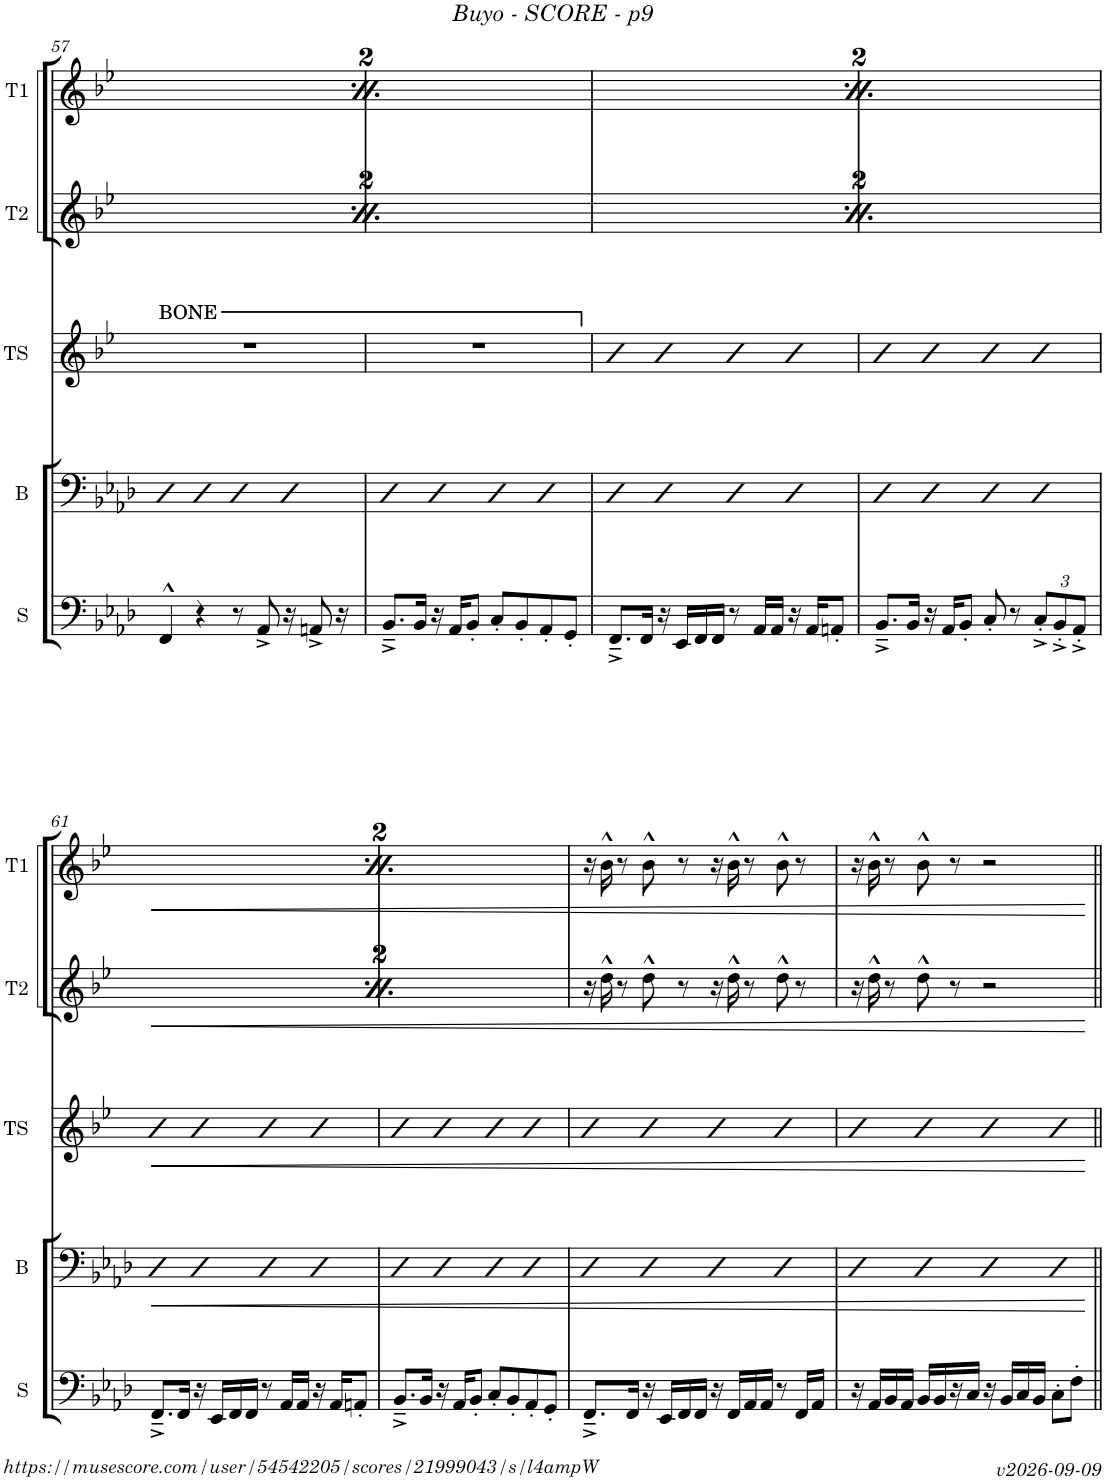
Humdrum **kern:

**kern	**kern	**dynam	**kern	**dynam	**kern	**kern
*part5	*part4	*part4	*part3	*part3	*part2	*part1
*staff5	*staff4	*staff4	*staff3	*staff3	*staff2	*staff1
*I"Sousa	*I"Trombone	*	*I"Tenor Sax	*	*I"Trumpet 2	*I"Trumpet 1
*I'S	*	*	*I'TS	*	*I'T2	*I'T1
!!LO:PB:g=z
*clefF4	*clefF4	*	*clefG2	*	*clefG2	*clefG2
*	*	*	*Trd8c14	*	*Trd1c2	*Trd1c2
*k[b-e-a-d-]	*k[b-e-a-d-]	*	*k[b-e-]	*	*k[b-e-]	*k[b-e-]
*M4/4	*M4/4	*	*M4/4	*	*M4/4	*M4/4
=57	=57	=57	=57	=57	=57	=57
!	!	!	!LO:TX:a:t=BONE	!	!	!
!	!	!	!LO:TX:a:t=BONE	!	!	!
4FF^^/	4D-	.	1r	.	16r	16r
.	.	.	.	.	16dd^^\	16b-^^\
.	.	.	.	.	8r	8r
4r	4D-	.	.	.	8dd^^\	8b-^^\
.	.	.	.	.	8r	8r
8r	4D-	.	.	.	16r	16r
.	.	.	.	.	16dd^^\	16b-^^\
8AA-^/	.	.	.	.	8r	8r
16r	4D-	.	.	.	8dd^^\	8b-^^\
8AAn^/	.	.	.	.	.	.
.	.	.	.	.	8r	8r
16r	.	.	.	.	.	.
=58	=58	=58	=58	=58	=58	=58
8.BB-~^/L	4D-	.	1r	.	16r	16r
.	.	.	.	.	16dd^^\	16b-^^\
.	.	.	.	.	8r	8r
16BB-/Jk	.	.	.	.	.	.
16r	4D-	.	.	.	8dd^^\	8b-^^\
16AA-/KL	.	.	.	.	.	.
8BB-'/J	.	.	.	.	8r	8r
8C'/L	4D-	.	.	.	16dd\LL	16a\LL
.	.	.	.	.	16dd\	16a\
8BB-'/	.	.	.	.	16r	16raaa
.	.	.	.	.	16dd\JJ	16a\JJ
8AA-'/	4D-	.	.	.	8b-~\L	8g~/L
8GG'/J	.	.	.	.	8cc\J	8a/J
=59	=59	=59	=59	=59	=59	=59
8.FF~^/L	4D-	.	4b-	.	16r	16r
.	.	.	.	.	16dd^^\	16b-^^\
.	.	.	.	.	8r	8r
16FF/Jk	.	.	.	.	.	.
16r	4D-	.	4b-	.	8dd^^\	8b-^^\
16EE-/LL	.	.	.	.	.	.
16FF/	.	.	.	.	8r	8r
16FF/JJ	.	.	.	.	.	.
8r	4D-	.	4b-	.	16r	16r
.	.	.	.	.	16dd^^\	16b-^^\
16AA-/LL	.	.	.	.	8r	8r
16AA-/JJ	.	.	.	.	.	.
16r	4D-	.	4b-	.	8dd^^\	8b-^^\
16AA-/KL	.	.	.	.	.	.
8AAn'/J	.	.	.	.	8r	8r
=60	=60	=60	=60	=60	=60	=60
8.BB-~^/L	4D-	.	4b-	.	16r	16r
.	.	.	.	.	16dd^^\	16b-^^\
.	.	.	.	.	8r	8r
16BB-/Jk	.	.	.	.	.	.
16r	4D-	.	4b-	.	8dd^^\	8b-^^\
16AA-/KL	.	.	.	.	.	.
8BB-'/J	.	.	.	.	8r	8r
8C'/	4D-	.	4b-	.	16dd\LL	16a\LL
.	.	.	.	.	16dd\	16a\
8r	.	.	.	.	16r	16raaa
.	.	.	.	.	16dd\JJ	16a\JJ
*Xbrackettup	*	*	*	*	*	*
12C'^/L	4D-	.	4b-	.	8b-~\L	8g~/L
12BB-'^/	.	.	.	.	.	.
.	.	.	.	.	8cc\J	8a/J
12AA-'^/J	.	.	.	.	.	.
!!LO:LB:g=z
=61	=61	=61	=61	=61	=61	=61
!	!	!LO:HP:b	!	!LO:HP:b	!	!
8.FF~^/L	4D-	<	4b-	<	16r	16r
.	.	.	.	.	16dd^^\	16b-^^\
.	.	.	.	.	8r	8r
16FF/Jk	.	.	.	.	.	.
16r	4D-	.	4b-	.	8dd^^\	8b-^^\
16EE-/LL	.	.	.	.	.	.
16FF/	.	.	.	.	8r	8r
16FF/JJ	.	.	.	.	.	.
8r	4D-	.	4b-	.	16r	16r
.	.	.	.	.	16dd^^\	16b-^^\
16AA-/LL	.	.	.	.	8r	8r
16AA-/JJ	.	.	.	.	.	.
16r	4D-	.	4b-	.	8dd^^\	8b-^^\
16AA-/KL	.	.	.	.	.	.
8AAn'/J	.	.	.	.	8r	8r
=62	=62	=62	=62	=62	=62	=62
8.BB-~^/L	4D-	.	4b-	.	16r	16r
.	.	.	.	.	16dd^^\	16b-^^\
.	.	.	.	.	8r	8r
16BB-/Jk	.	.	.	.	.	.
16r	4D-	.	4b-	.	8dd^^\	8b-^^\
16AA-/KL	.	.	.	.	.	.
8BB-'/J	.	.	.	.	8r	8r
8C'/L	4D-	.	4b-	.	16dd\LL	16a\LL
.	.	.	.	.	16dd\	16a\
8BB-'/	.	.	.	.	16r	16raaa
.	.	.	.	.	16dd\JJ	16a\JJ
8AA-'/	4D-	.	4b-	.	8b-~\L	8g~/L
8GG'/J	.	.	.	.	8cc\J	8a/J
=63	=63	=63	=63	=63	=63	=63
8.FF~^/L	4D-	.	4b-	.	16r	16r
.	.	.	.	.	16dd^^\	16b-^^\
.	.	.	.	.	8r	8r
16FF/Jk	.	.	.	.	.	.
16r	4D-	.	4b-	.	8dd^^\	8b-^^\
16EE-/LL	.	.	.	.	.	.
16FF/	.	.	.	.	8r	8r
16FF/JJ	.	.	.	.	.	.
16r	4D-	.	4b-	.	16r	16r
16FF/LL	.	.	.	.	16dd^^\	16b-^^\
16AA-/	.	.	.	.	8r	8r
16AA-/JJ	.	.	.	.	.	.
8r	4D-	.	4b-	.	8dd^^\	8b-^^\
16FF/LL	.	.	.	.	8r	8r
16AA-/JJ	.	.	.	.	.	.
=64	=64	=64	=64	=64	=64	=64
16r	4D-	.	4b-	.	16r	16r
16AA-/LL	.	.	.	.	16dd^^\	16b-^^\
16BB-/	.	.	.	.	8r	8r
16AA-/JJ	.	.	.	.	.	.
16BB-/LL	4D-	.	4b-	.	8dd^^\	8b-^^\
16BB-/	.	.	.	.	.	.
16r	.	.	.	.	8r	8r
16C/JJ	.	.	.	.	.	.
16r	4D-	.	4b-	.	2r	2r
16BB-/LL	.	.	.	.	.	.
16C/	.	.	.	.	.	.
16BB-/JJ	.	.	.	.	.	.
8C'\L	4D-	.	4b-	.	.	.
8F'\J	.	.	.	.	.	.
.	.	[	.	[	.	.
=||	=||	=||	=||	=||	=||	=||
*-	*-	*-	*-	*-	*-	*-
